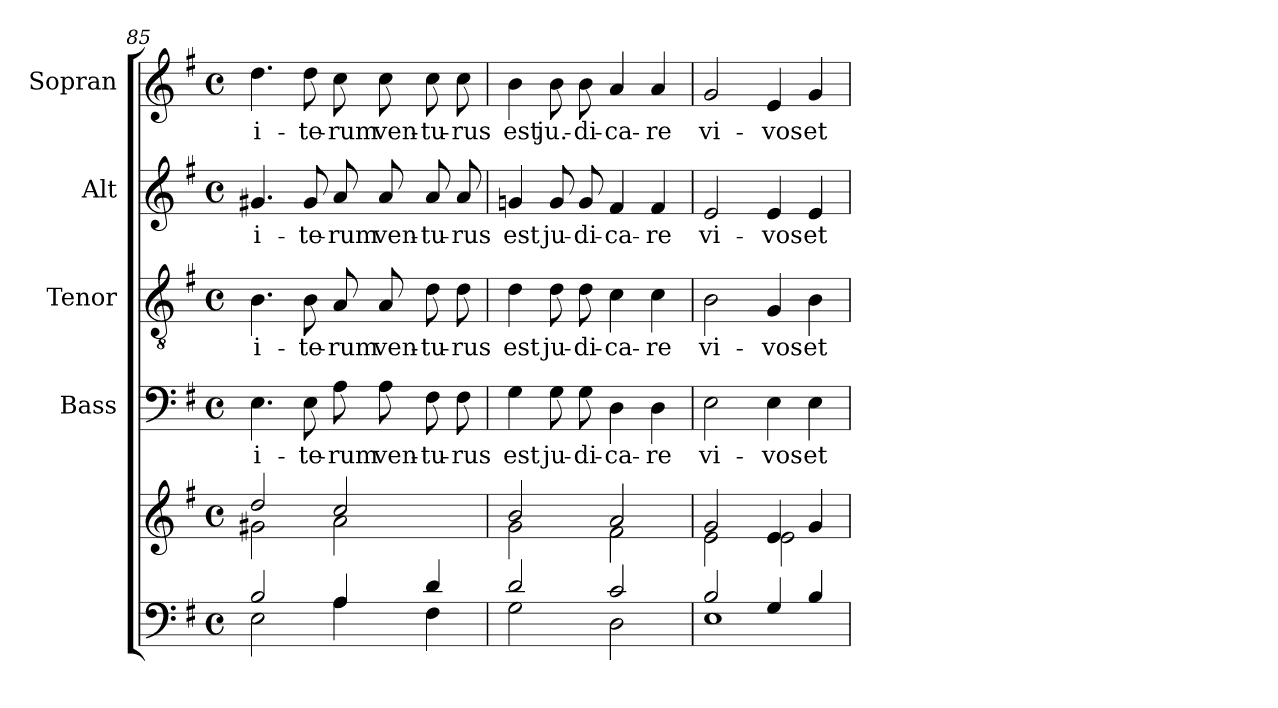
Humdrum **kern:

**kern	**kern	**kern	**text	**kern	**text	**kern	**text	**kern	**text
*part5	*part5	*part4	*part4	*part3	*part3	*part2	*part2	*part1	*part1
*staff6	*staff5	*staff4	*staff4	*staff3	*staff3	*staff2	*staff2	*staff1	*staff1
*	*	*I"Bass	*	*I"Tenor	*	*I"Alt	*	*I"Sopran	*
*	*	*I'B.	*	*I'T.	*	*I'A.	*	*I'S.	*
*clefF4	*clefG2	*clefF4	*	*clefGv2	*	*clefG2	*	*clefG2	*
*k[f#]	*k[f#]	*k[f#]	*	*k[f#]	*	*k[f#]	*	*k[f#]	*
*G:	*G:	*G:	*	*G:	*	*G:	*	*G:	*
*M4/4	*M4/4	*M4/4	*	*M4/4	*	*M4/4	*	*M4/4	*
*met(c)	*met(c)	*met(c)	*	*met(c)	*	*met(c)	*	*met(c)	*
=85	=85	=85	=85	=85	=85	=85	=85	=85	=85
*^	*^	*	*	*	*	*	*	*	*
!	!	!	!	!	!LO:LY:b	!	!LO:LY:b	!	!LO:LY:b	!	!LO:LY:b
2B/	2E\	2dd/	2g#X\	4.E\	i-	4.B\	i-	4.g#X/	i-	4.dd\	i-
!	!	!	!	!	!LO:LY:b	!	!LO:LY:b	!	!LO:LY:b	!	!LO:LY:b
.	.	.	.	8E\	-te-	8B\	-te-	8g#/	-te-	8dd\	-te-
!	!	!	!	!	!LO:LY:b	!	!LO:LY:b	!	!LO:LY:b	!	!LO:LY:b
4A/	4A\	2cc/	2a\	8A\	-rum	8A/	-rum	8a/	-rum	8cc\	-rum
!	!	!	!	!	!LO:LY:b	!	!LO:LY:b	!	!LO:LY:b	!	!LO:LY:b
.	.	.	.	8A\	ven-	8A/	ven-	8a/	ven-	8cc\	ven-
!	!	!	!	!	!LO:LY:b	!	!LO:LY:b	!	!LO:LY:b	!	!LO:LY:b
4d/	4F#\	.	.	8F#\	-tu-	8d\	-tu-	8a/	-tu-	8cc\	-tu-
!	!	!	!	!	!LO:LY:b	!	!LO:LY:b	!	!LO:LY:b	!	!LO:LY:b
.	.	.	.	8F#\	-rus	8d\	-rus	8a/	-rus	8cc\	-rus
!!LO:PB:g=z
=86	=86	=86	=86	=86	=86	=86	=86	=86	=86	=86	=86
!	!	!	!	!	!LO:LY:b	!	!LO:LY:b	!	!LO:LY:b	!	!LO:LY:b
2d/	2G\	2b/	2g\	4G\	est	4d\	est	4gn/	est	4b\	est
!	!	!	!	!	!LO:LY:b	!	!LO:LY:b	!	!LO:LY:b	!	!LO:LY:b
.	.	.	.	8G\	ju-	8d\	ju-	8g/	ju-	8b\	ju.-
!	!	!	!	!	!LO:LY:b	!	!LO:LY:b	!	!LO:LY:b	!	!LO:LY:b
.	.	.	.	8G\	-di-	8d\	-di-	8g/	-di-	8b\	-di-
!	!	!	!	!	!LO:LY:b	!	!LO:LY:b	!	!LO:LY:b	!	!LO:LY:b
2c/	2D\	2a/	2f#\	4D\	-ca-	4c\	-ca-	4f#/	-ca-	4a/	-ca-
!	!	!	!	!	!LO:LY:b	!	!LO:LY:b	!	!LO:LY:b	!	!LO:LY:b
.	.	.	.	4D\	-re	4c\	-re	4f#/	-re	4a/	-re
=87	=87	=87	=87	=87	=87	=87	=87	=87	=87	=87	=87
!	!	!	!	!	!LO:LY:b	!	!LO:LY:b	!	!LO:LY:b	!	!LO:LY:b
2B/	1E	2g/	2e\	2E\	vi-	2B\	vi-	2e/	vi-	2g/	vi-
!	!	!	!	!	!LO:LY:b	!	!LO:LY:b	!	!LO:LY:b	!	!LO:LY:b
4G/	.	4e/	2e\	4E\	-vos	4G/	-vos	4e/	-vos	4e/	-vos
!	!	!	!	!	!LO:LY:b	!	!LO:LY:b	!	!LO:LY:b	!	!LO:LY:b
4B/	.	4g/	.	4E\	et	4B\	et	4e/	et	4g/	et
*v	*v	*	*	*	*	*	*	*	*	*	*
*	*v	*v	*	*	*	*	*	*	*	*
=	=	=	=	=	=	=	=	=	=
*-	*-	*-	*-	*-	*-	*-	*-	*-	*-
